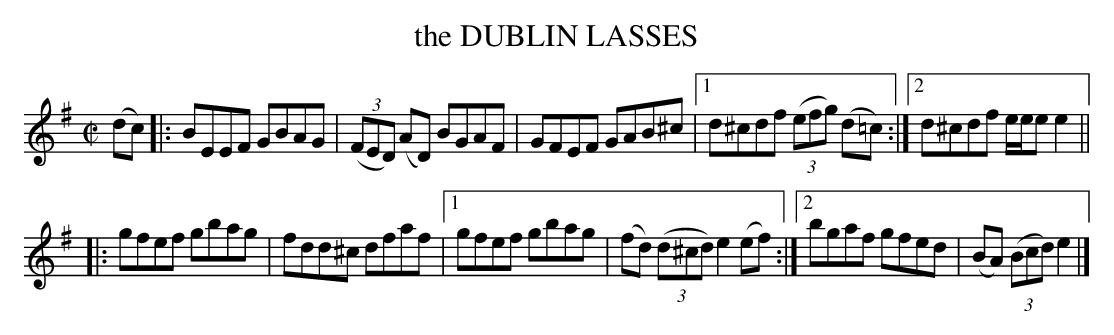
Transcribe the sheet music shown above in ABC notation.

X:1
T: the DUBLIN LASSES
M: C|
L: 1/8
K: Em
(dc) |:\
BEEF GBAG | (3(FED) (AD) BGAF |\
GFEF GAB^c |\
[1 d^cdf (3(efg) (d=c) :|\
[2 d^cdf e/e/e e2 ||
|: gfef gbag | fdd^c dfaf |\
[1 gfef gbag | (fd) (3(d^cd) e2(ef) :|\
[2 bgaf gfed | (BA) (3(Bcd) e2 |]
